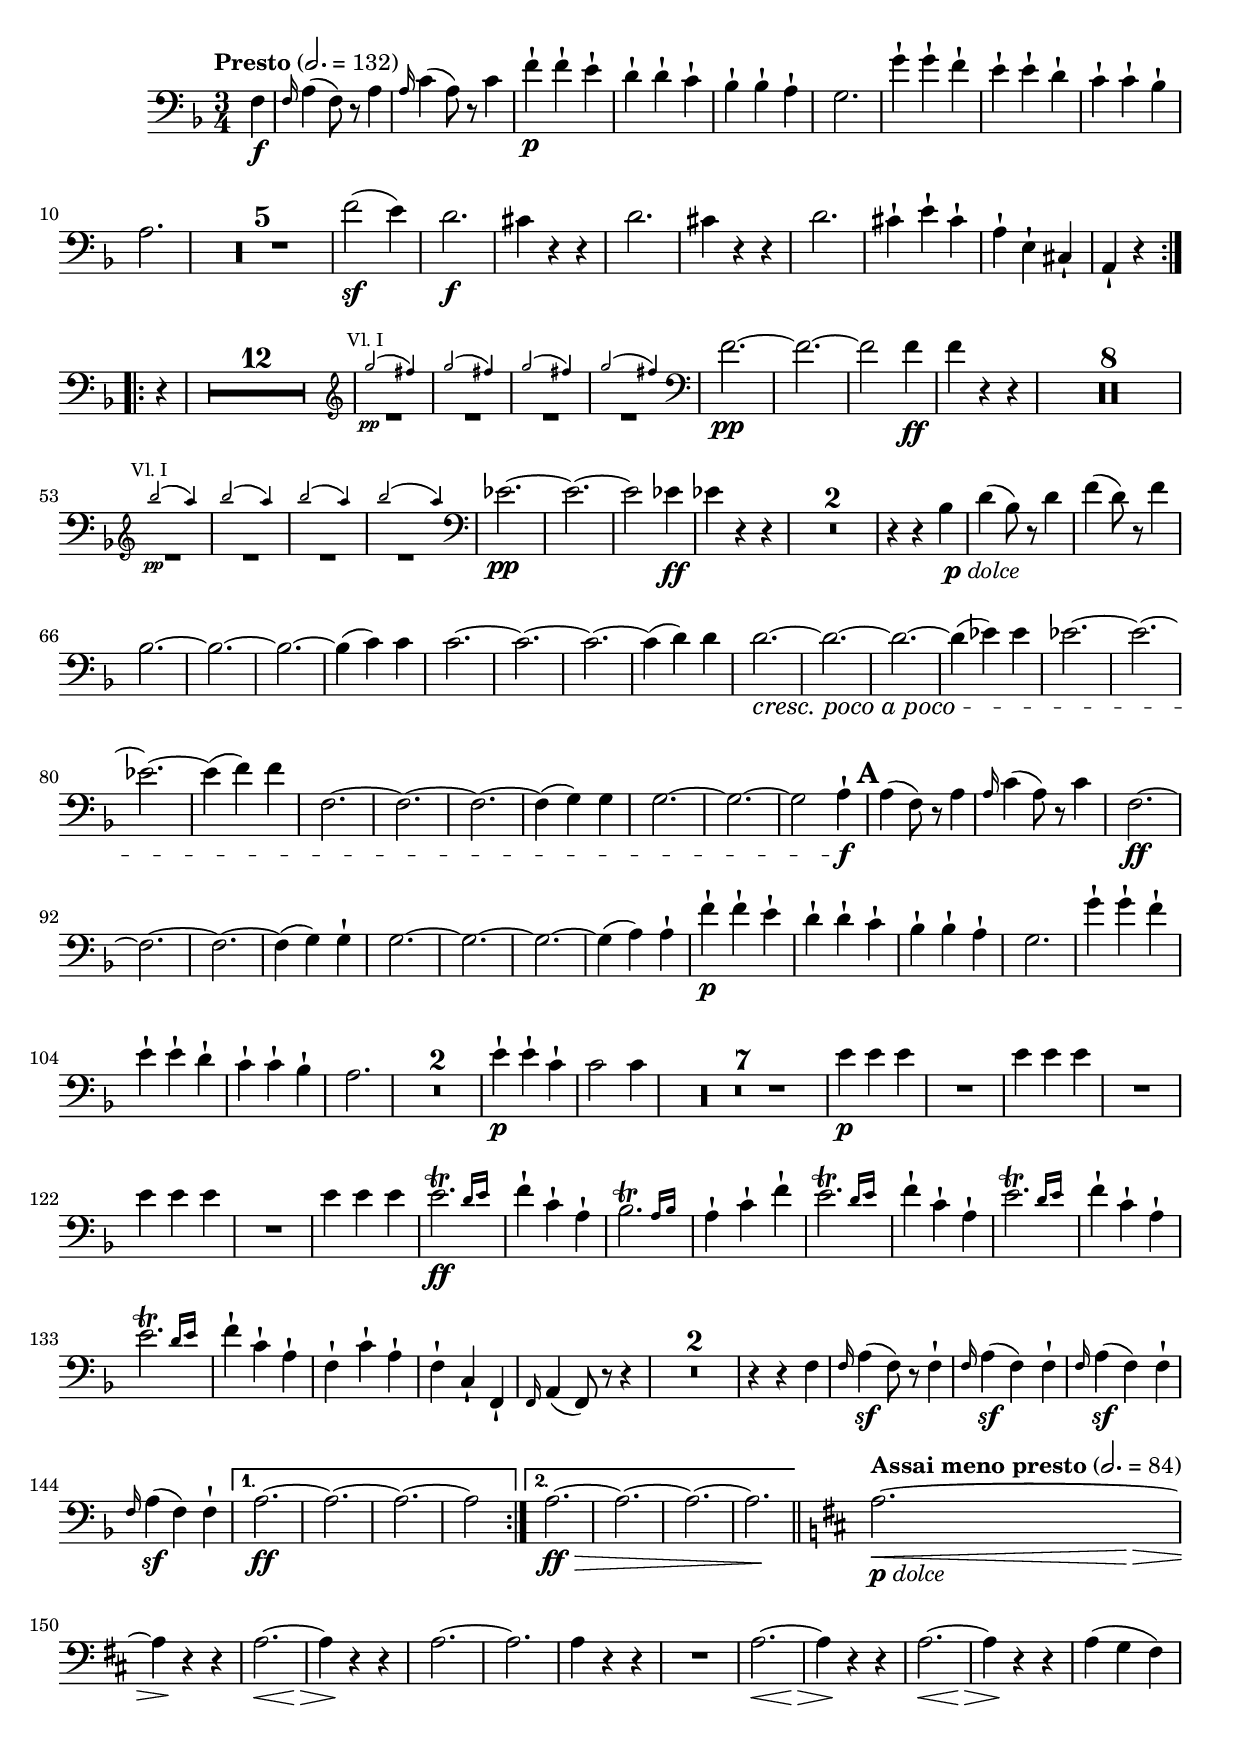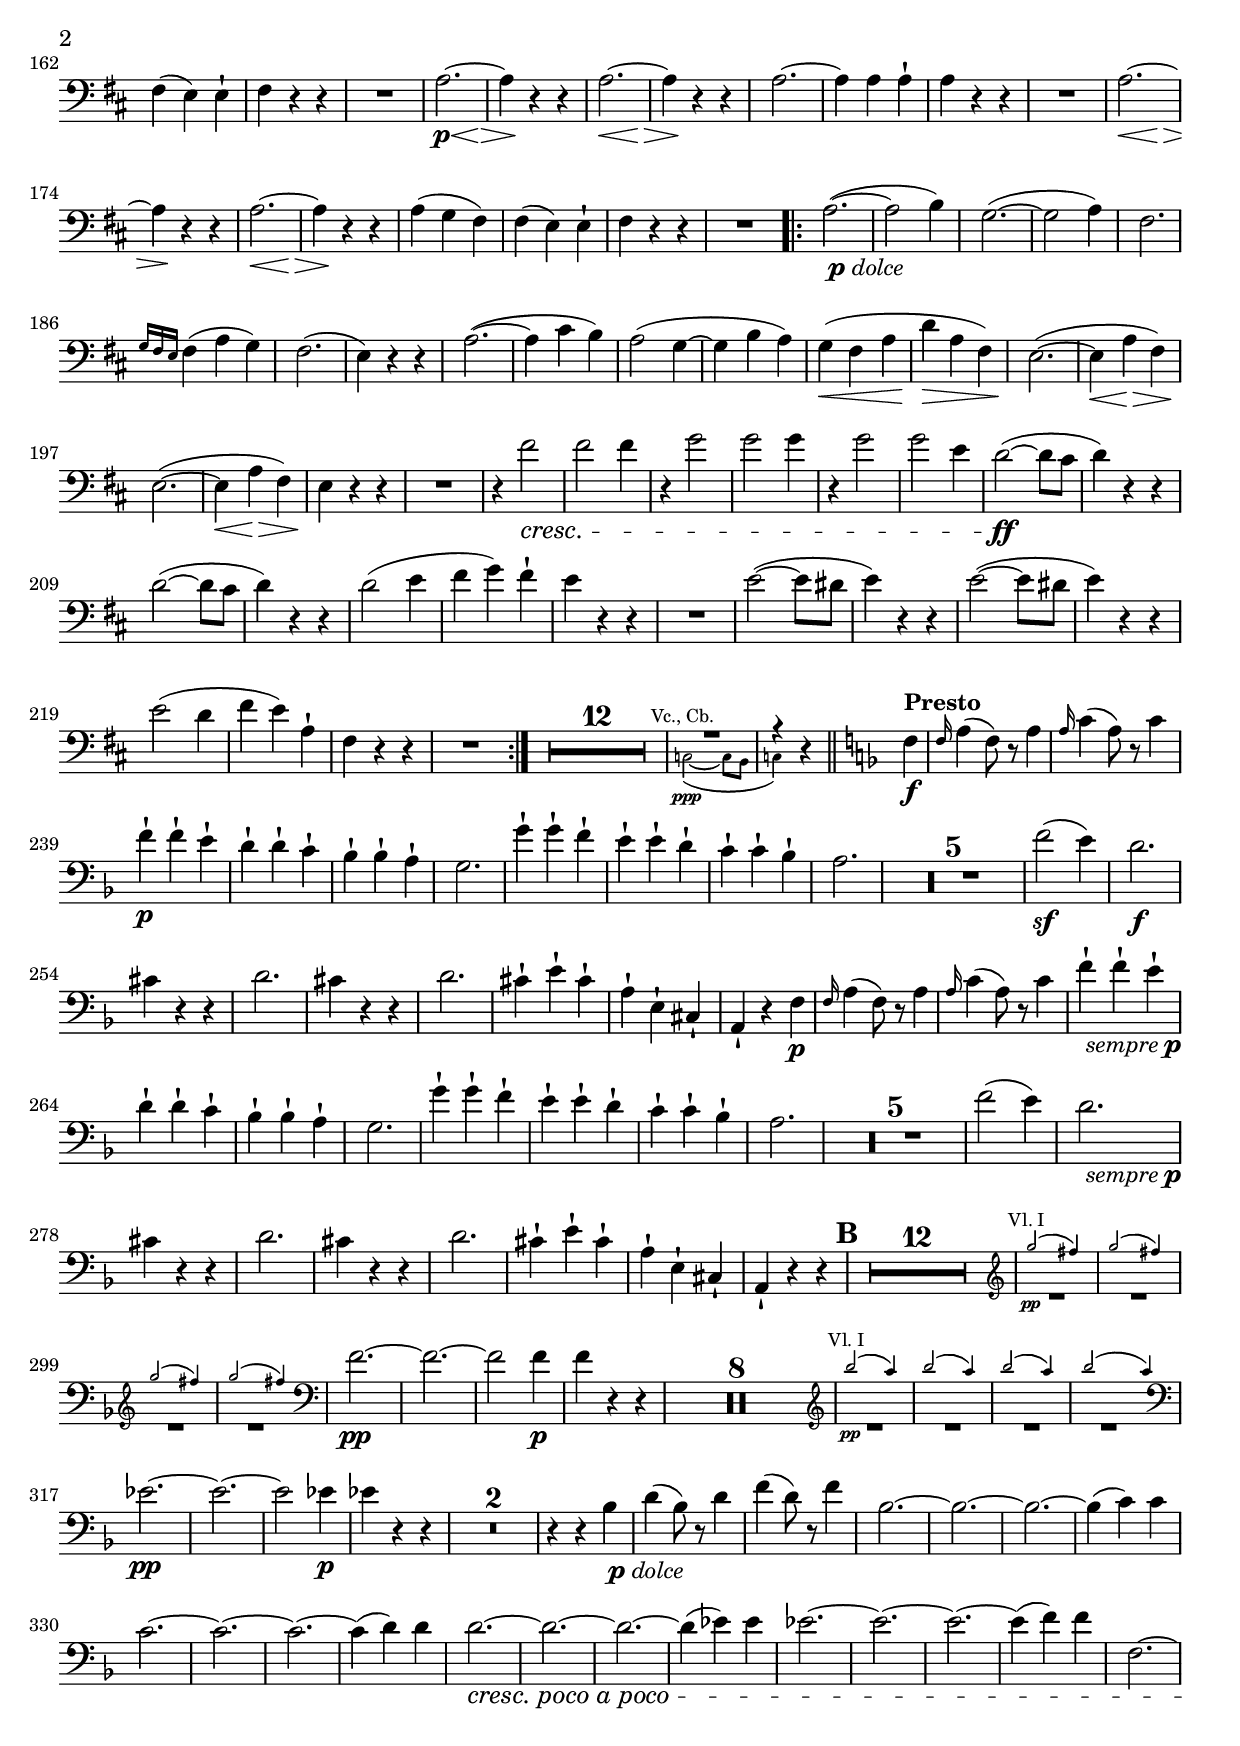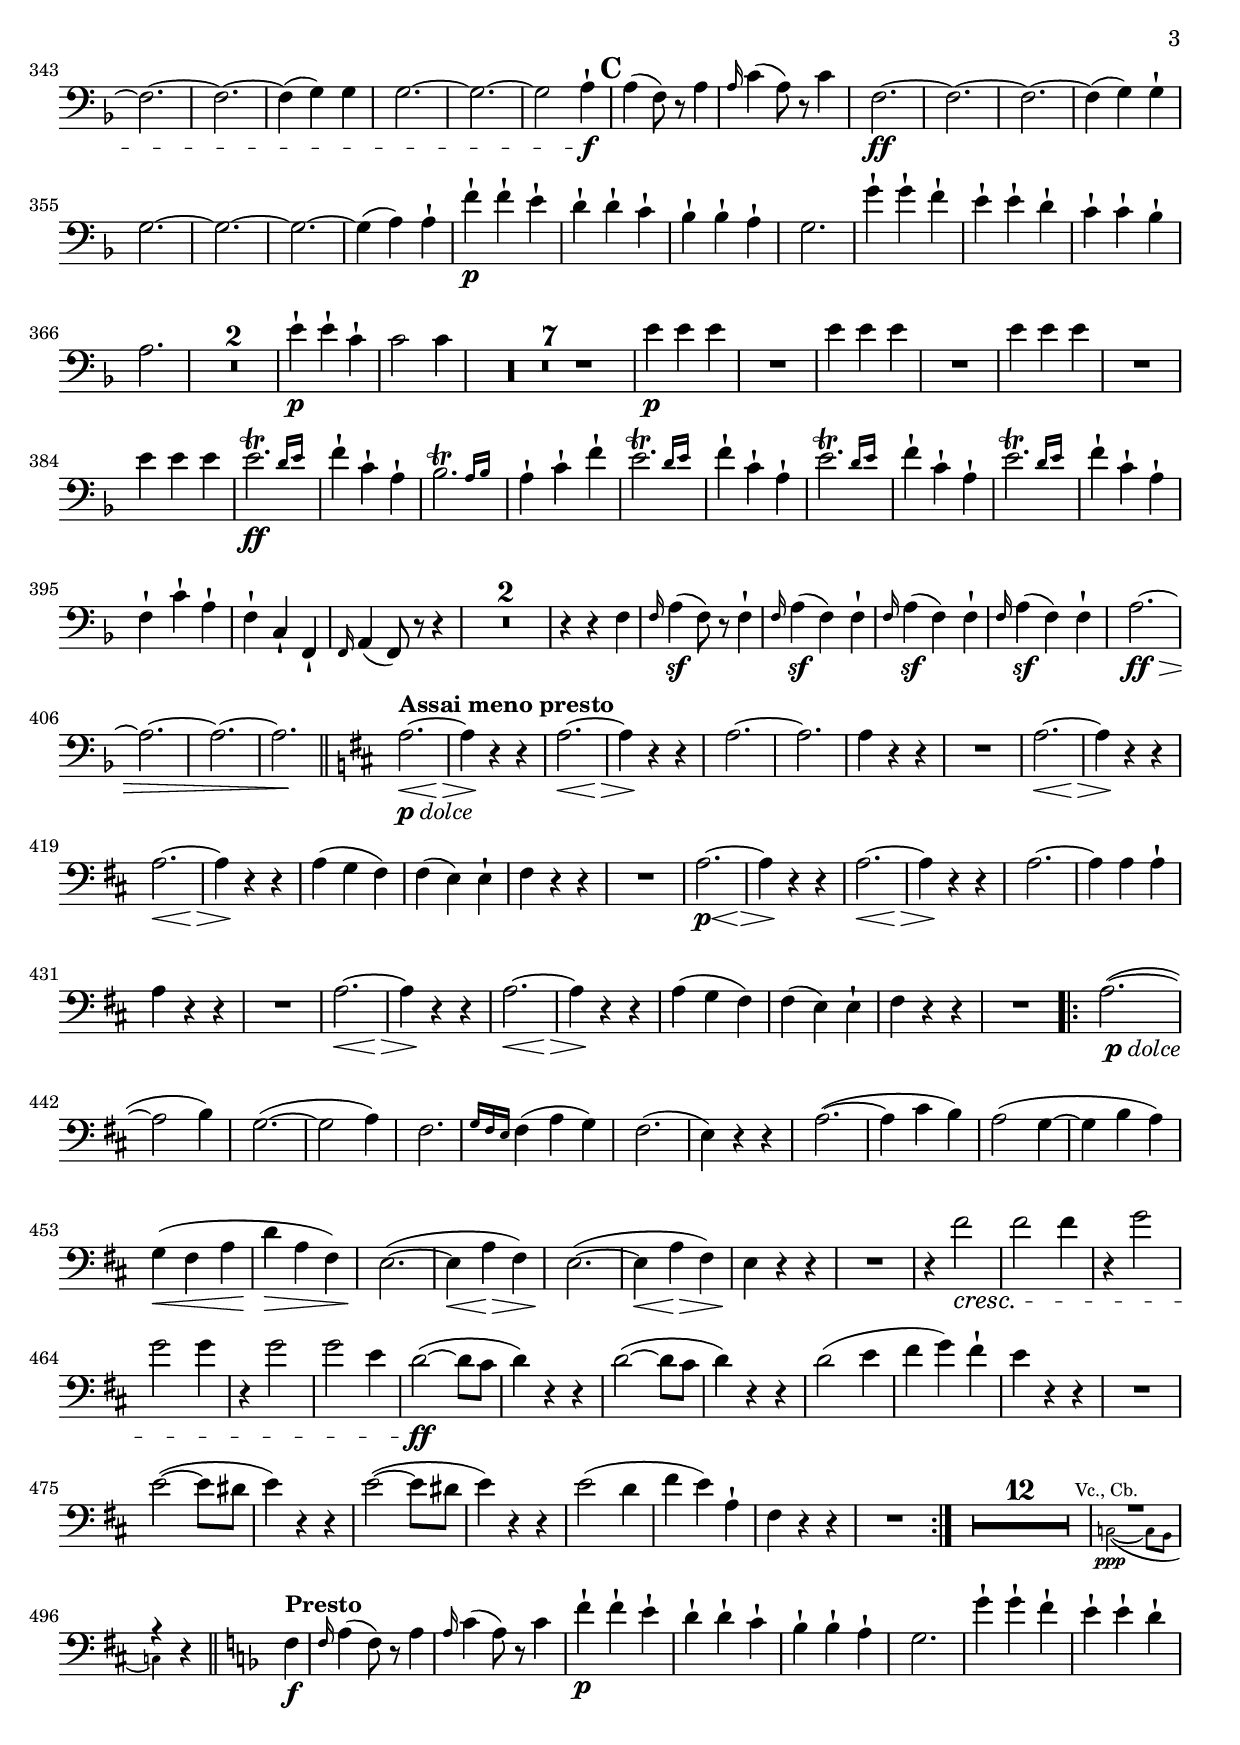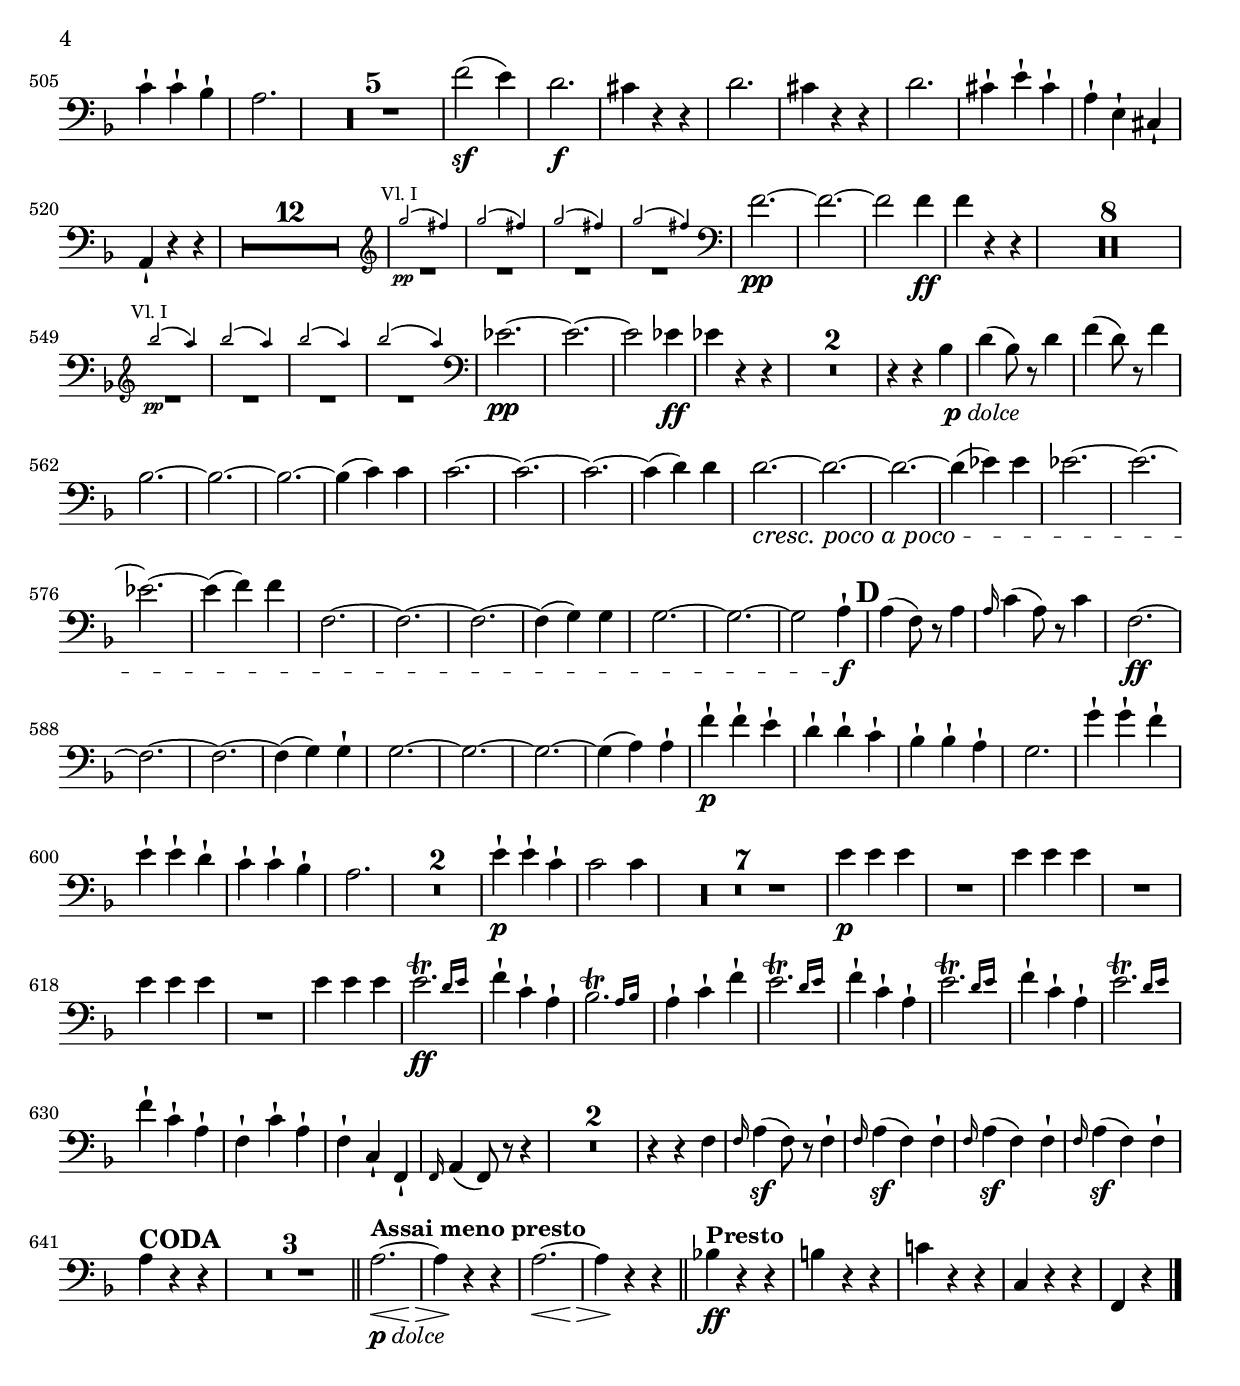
\version "2.24.4"

\version "2.24.4"

\include "../../definitions.ly"
\version "2.24.4"

\include "../../definitions.ly"

MCNone_AA = \relative c''' {R2.*23 | r2}

MCNone_AB = \relative c''' {
	r4 |
	R2.*12
	R2.*4
	R2.*12 |
	R2.*4
	R2.*32 |
	% Marque A
	\mark\default
	R2.*56
}

MCVlA_AB = \relative c''' {
	r4 |
	R2.*12
	g2( \pp fis4) |
	g2( fis4) |
	g2( fis4) |
	g2( fis4) |
	R2.*12 |
	bes2( \pp a4) |
	bes2( a4) |
	bes2( a4) |
	bes2( a4) |
	R2.*32 |
	% Marque A
	\mark\default
	R2.*56
}

MCNone_B = \relative c''' {
	R2.*32 |
	\repeat volta 2 {R2.*42 |}
	R2.*13 |
	r2 \section
}

MCVc_B = \relative c {
	R2.*32 |
	\repeat volta 2 {R2.*42 |}
	R2.*12 |
	c2(~ \ppp c8 b8 |
	c4) r4 \section
}


\addQuote "M3Vl1" {
	\relative c''' {
		\clef treble \time 3/4 \key f \major \tempo "Presto" 2.=132
		\repeat volta 2 {
			\partial 4 r4 |
			\MCNone_AA
		}
		\repeat volta 2 {
			\MCVlA_AB
			\alternative { {R2.*3 | r2} {R2.*4|} }
		} \section
		\key d \major \tempo "Assai meno presto" 2.=84
		\MCNone_B
		\key f \major \tempo "Presto"
		r4 |
		\MCNone_AA
		r4 |
		\MCNone_AA
		\MCVlA_AB
		R2.*4 | \section
		\key d \major \tempo "Assai meno presto"
		\MCNone_B
		\key f \major \tempo "Presto"
		r4 \f |
		\MCNone_AA
		\MCVlA_AB
		R2.^\markup{\large \bold "CODA"} |
		R2.*3 | \section
		\tempo "Assai meno presto"
		R2.* 4 | \section
		\tempo "Presto"
		R2.*4 |
		\barNumberCheck 653 \partial 2 r2 \fine
	}
}


\addQuote "M3Vc" {
	\relative c {
		\clef bass \time 3/4 \key f \major \tempo "Presto" 2.=132
		\repeat volta 2 {
			\partial 4 r4 |
			\MCNone_AA
		}
		\repeat volta 2 {
			\MCNone_AB
			\alternative { {R2.*3 | r2} {R2.*4|} }
		} \section
		\key d \major \tempo "Assai meno presto" 2.=84
		\MCVc_B
		\key f \major \tempo "Presto"
		r4 |
		\MCNone_AA
		r4 |
		\MCNone_AA
		\MCNone_AB
		R2.*4 | \section
		\key d \major \tempo "Assai meno presto"
		\MCVc_B
		\key f \major \tempo "Presto"
		r4 \f |
		\MCNone_AA
		\MCNone_AB
		R2.^\markup{\large \bold "CODA"} |
		R2.*3 | \section
		\tempo "Assai meno presto"
		R2.* 4 | \section
		\tempo "Presto"
		R2.*4 |
		\barNumberCheck 653 \partial 2 r2 \fine
	}
}



voicebeethovenHxmouvementDxbassonBxmdAA = \absolute {
	\grace {f16} a4( f8) r8 a4 |
	\grace {a16} c'4( a8) r8 c'4 |
	\tag #'normal {f'4-! \p} \tag #'special {f'4-! \semprep} f'4-! e'4-! |
	d'4-! d'4-! c'4-! |
	bes4-! bes4-! a4-! |
	g2. |
	g'4-! g'4-! f'4-! |
	e'4-! e'4-! d'4-! |
	c'4-! c'4-! bes4-! |
	a2. |
	R2.*5 |
	\tag #'normal {f'2( \sf} \tag #'special {f'2(} e'4) |
	\tag #'normal {d'2. \f} \tag #'special {d'2. \semprep} |
	cis'4 r4 r4 |
	d'2. |
	cis'4 r4 r4 |
	d'2. |
	cis'4-! e'4-! cis'4-! |
	a4-! e4-! cis4-! |
	a,4-! r4
}

voicebeethovenHxmouvementDxbassonBxmdAB = \absolute {
	r4 |
	\tag #'special {\mark\default}
	R2.*12 |
	\cueDuringWithClef #"M3Vl1" #UP "treble" {<>^\markup {\center-align \tiny "Vl. I"} R2.*4} |
	f'2.~ \pp |
	f'2.~ |
	f'2 \tag #'normal {f'4 \ff} \tag #'special {f'4 \p} |
	f'4 r4 r4 |
	R2.*8 |
	\cueDuringWithClef #"M3Vl1" #UP "treble" {<>^\markup {\center-align \tiny "Vl. I"} R2.*4} |
	ees'2.~ \pp |
	ees'2.~ |
	ees'2 \tag #'normal {ees'4 \ff} \tag #'special {ees'4 \p} |
	ees'4 r4 r4 |
	R2.*2 |
	r4 r4 bes4 \pdolce |
	d'4( bes8) r8 d'4 |
	f'4( d'8) r8 f'4 |
	bes2.~ |
	bes2.~ |
	bes2.~ |
	bes4( c'4) c'4 |
	c'2.~ |
	c'2.~ |
	c'2.~ |
	c'4( d'4) d'4 |
	d'2.~ \crescpoco |
	d'2.~ |
	d'2.~ |
	d'4( ees'4) ees'4 |
	ees'2.~ |
	ees'2.~ |
	ees'2.~ |
	ees'4( f'4) f'4 |
	f2.~ |
	f2.~ |
	f2.~ |
	f4( g4) g4 |
	g2.~ |
	g2.~ |
	g2 a4-! \f |
	\mark\default
	a4( f8) r8 a4 |
	\grace{a16} c'4( a8) r8 c'4 |
	f2.~ \ff |
	f2.~ |
	f2.~ |
	f4( g4) g4-! |
	g2.~ |
	g2.~ |
	g2.~ |
	g4( a4) a4-! |
	f'4-! \p f'4-! e'4-! |
	d'4-! d'4-! c'4-! |
	bes4-! bes4-! a4-! |
	g2. |
	g'4-! g'4-! f'4-! |
	e'4-! e'4-! d'4-! |
	c'4-! c'4-! bes4-! |
	a2. |
	R2.*2 |
	e'4-! \p e'4-! c'4-! |
	c'2 c'4 |
	R2.*7 |
	e'4 \p e'4 e'4 |
	R2. |
	e'4 e'4 e'4 |
	R2. |
	e'4 e'4 e'4 |
	R2. |
	e'4 e'4 e'4 |
	\afterGrace e'2.\trill \ff {d'16 e'} |
	f'4-! c'4-! a4-! |
	\afterGrace bes2.\trill {a16 bes} |
	a4-! c'4-! f'4-! |
	\afterGrace e'2.\trill {d'16 e'} |
	f'4-! c'4-! a4-! |
	\afterGrace e'2.\trill {d'16 e'} |
	f'4-! c'4-! a4-! |
	\afterGrace e'2.\trill {d'16 e'} |
	f'4-! c'4-! a4-! |
	f4-! c'4-! a4-! |
	f4-! c4-! f,4-! |
	\grace{f,16} a,4( f,8) r8 r4 |
	R2.*2 |
	r4 r4 f4 |
	\grace{f16} a4( \sf f8) r8 f4-! |
	\grace{f16} a4( \sf f4) f4-! |
	\grace{f16} a4( \sf f4) f4-! |
	\grace{f16} a4( \sf f4) f4-! |
}
voicebeethovenHxmouvementDxbassonBxmdB = \absolute {
	% TODO trouver mieux pour le \pdolce
	<>\< \after 8*5 \> a2.~ _\markup{\dynamic "p" \italic "dolce"} |
	%\after 8*5 \> a2.~ \< |
	\after 8 \! a4 r4 r4 |
	% Vielle manière de faire, aussi vaguement correcte.
	%<< {a2.~ | a4 } {s2\< s4 \> | s8 s8 \! } >> r4 r4 |
	<>\< \after 8*5 \> a2.~ |
	\after 8 \! a4 r4 r4 |
	a2.~ |
	a2. |
	a4 r4 r4 |
	R2. |
	<>\< \after 8*5 \> a2.~ |
	\after 8 \! a4 r4 r4 |
	<>\< \after 8*5 \> a2.~ |
	\after 8 \! a4 r4 r4 |
	a4( g4 fis4) |
	fis4( e4) e4-! |
	fis4 r4 r4 |
	R2. |
	\once\override Hairpin.bound-padding = #0.1 % p< moins moche.
	<>\p\< \after 8*5 \> a2.~ |
	\after 8 \! a4 r4 r4 |
	<>\< \after 8*5 \> a2.~ |
	\after 8 \! a4 r4 r4 |
	a2.~ |
	a4 a4 a4-! |
	a4 r4 r4 |
	R2. |
	<>\< \after 8*5 \> a2.~ |
	\after 8 \! a4 r4 r4 |
	<>\< \after 8*5 \> a2.~ |
	\after 8 \! a4 r4 r4 |
	a4( g4 fis4) |
	fis4( e4) e4-! |
	fis4 r4 r4 |
	R2. |
	\repeat volta 2 {
		a2.(~\pdolce |
		a2 b4) |
		g2.(~ |
		g2 a4) |
		fis2. |
		\grace{g16 fis e} fis4( a4 g4) |
		fis2.( |
		e4) r4 r4 |
		a2.(~ |
		a4 cis'4 b4) |
		a2( g4~ |
		g4 b4 a4) |
		g4(\< fis4 a4 |
		d'4\> a4 fis4) |
		e2.(~\! |
		e4\< a4\> fis4) |
		e2.(~\! |
		e4\< a4\> fis4) |
		e4\! r4 r4 |
		R2. |
		r4 fis'2 \cresc |
		fis'2 fis'4 |
		r4 g'2 |
		g'2 g'4 |
		r4 g'2 |
		g'2 e'4 |
		d'2(~ \ff d'8 cis'8 |
		d'4) r4 r4 |
		d'2(~ d'8 cis'8 |
		d'4) r4 r4 |
		d'2( e'4 |
		fis'4 g'4) fis'4-! |
		e'4 r4 r4 |
		R2. |
		e'2(~ e'8 dis'8 |
		e'4) r4 r4 |
		e'2(~ e'8 dis'8 |
		e'4) r4 r4 |
		e'2( d'4 |
		fis'4 e'4) a4-! |
		fis4 r4 r4 |
		R2. |
	}
	R2.*12 |
	\cueDuring #"M3Vc" #DOWN {
		<>^\markup {\center-align \tiny "Vc., Cb."}
		R2. |
		r4
	} r4 \section
}


voicebeethovenHxmouvementDxbassonBxmd = \absolute {
	\include "../../parametres.ly"
	\clef bass \time 3/4 \key f \major \tempo "Presto" 2.=132
	\repeat volta 2 {
		\partial 4 f4 \f |
		\keepWithTag #'normal \voicebeethovenHxmouvementDxbassonBxmdAA
	} \repeat volta 2 {
		\keepWithTag #'normal \voicebeethovenHxmouvementDxbassonBxmdAB
		\alternative {
			{
				a2.~ \ff |
				a2.~ |
				a2.~ |
				a2
			}{
				a2.~ \ff \> |
				a2.~ |
				a2.~ |
				\after 4 \! a2. |
			}
		}
	} \section
	\key d \major \tempo "Assai meno presto" 2.=84
	\voicebeethovenHxmouvementDxbassonBxmdB
	\key f \major \tempo "Presto"
	f4 \f |
	\keepWithTag #'normal \voicebeethovenHxmouvementDxbassonBxmdAA
	f4 \p |
	\keepWithTag #'special \voicebeethovenHxmouvementDxbassonBxmdAA
	\keepWithTag #'special \voicebeethovenHxmouvementDxbassonBxmdAB
	a2.~ \ff \> |
	a2.~ |
	a2.~ |
	\after 4 \! a2. | \section
	\key d \major \tempo "Assai meno presto"
	\voicebeethovenHxmouvementDxbassonBxmdB
	\key f \major \tempo "Presto"
	f4 \f |
	\keepWithTag #'normal \voicebeethovenHxmouvementDxbassonBxmdAA
	\keepWithTag #'normal \voicebeethovenHxmouvementDxbassonBxmdAB
	a4^\markup{\large \bold "CODA"} r4 r4 |
	R2.*3 | \section
	\tempo "Assai meno presto"
	% TODO : trouver mieux pour le \pdolce
	<>\< \after 8*5 \> a2.~ _\markup{\dynamic "p" \italic "dolce"} |
	\after 8 \! a4 r4 r4 |
	<>\< \after 8*5 \> a2.~ |
	\after 8 \! a4 r4 r4 | \section
	\tempo "Presto"
	bes!4 \ff r4 r4 |
	b!4 r4 r4 |
	c'!4 r4 r4 |
	c4 r4 r4 |
	\barNumberCheck 653 \partial 2 f,4 r4 \fine
}


\score {
	\new Staff \voicebeethovenHxmouvementDxbassonBxmd
	\layout { }
}
